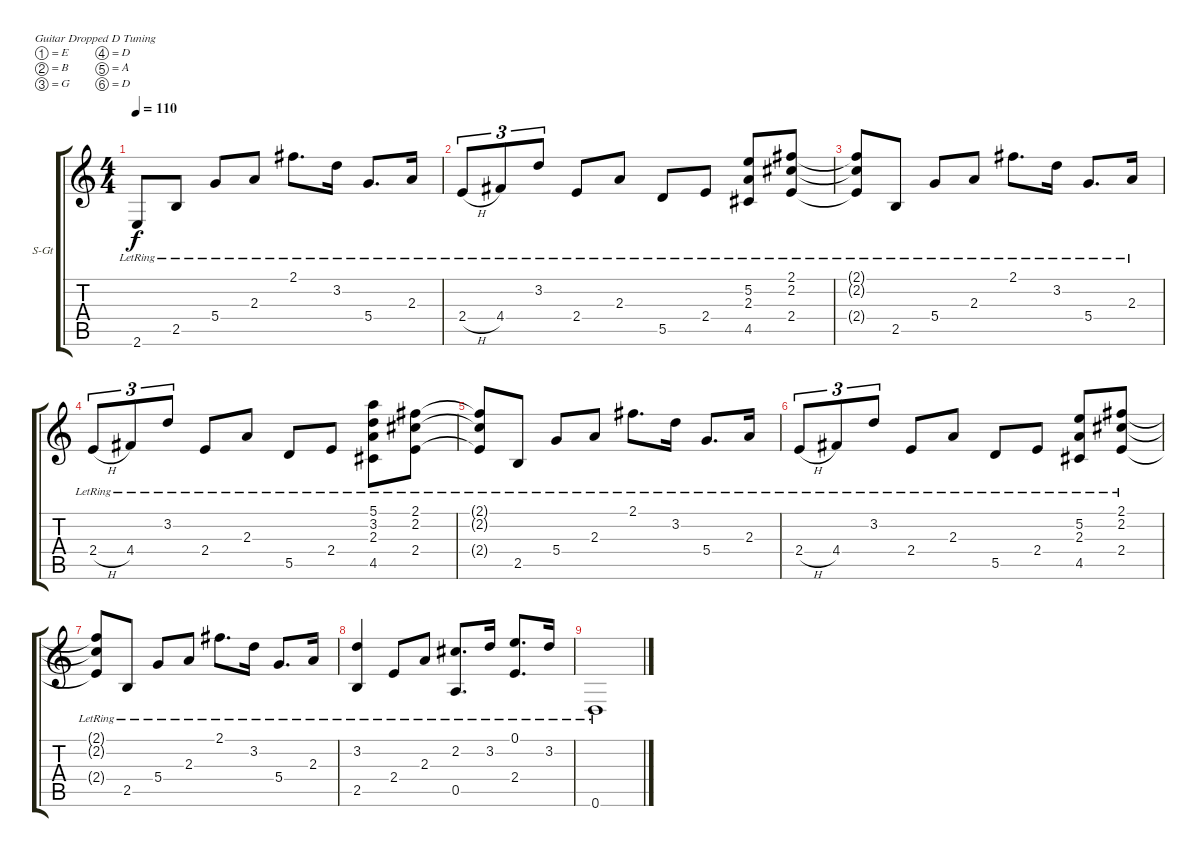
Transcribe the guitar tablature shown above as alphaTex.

\bracketExtendMode groupsimilarinstruments
\firstSystemTrackNameOrientation horizontal
\otherSystemsTrackNameOrientation horizontal
\track ("Piste 1" "S-Gt") {instrument acousticguitarsteel}
\staff {score tabs}
\tuning (E4 B3 G3 D3 A2 D2)
\ts (4 4)
\tempo 110
\clef g2
\ks c
2.6{lr}.8{dy f} 2.5{lr}.8 5.4{lr}.8 2.3{lr}.8 2.1{lr}.8{d} 3.2{lr}.16 5.4{lr}.8{d} 2.3{lr}.16 |
2.4{h lr}.8{tu (3 2)} 4.4{lr}.8{tu (3 2)} 3.2{lr}.8{tu (3 2)} 2.4{lr}.8 2.3{lr}.8 5.5{lr}.8 2.4{lr}.8 (4.5{lr} 2.3{lr} 5.2{lr}).8 (2.4{lr} 2.1{lr} 2.2{lr}).8 |
(2.4{lr t} 2.2{lr t} 2.1{lr t}).8 2.5{lr}.8 5.4{lr}.8 2.3{lr}.8 2.1{lr}.8{d} 3.2{lr}.16 5.4{lr}.8{d} 2.3{lr}.16 |
2.4{h lr}.8{tu (3 2)} 4.4{lr}.8{tu (3 2)} 3.2{lr}.8{tu (3 2)} 2.4{lr}.8 2.3{lr}.8 5.5{lr}.8 2.4{lr}.8 (4.5{lr} 2.3{lr} 3.2{lr} 5.1{lr}).8 (2.4{lr} 2.1{lr} 2.2{lr}).8 |
(2.4{lr t} 2.2{lr t} 2.1{lr t}).8 2.5{lr}.8 5.4{lr}.8 2.3{lr}.8 2.1{lr}.8{d} 3.2{lr}.16 5.4{lr}.8{d} 2.3{lr}.16 |
2.4{h lr}.8{tu (3 2)} 4.4{lr}.8{tu (3 2)} 3.2{lr}.8{tu (3 2)} 2.4{lr}.8 2.3{lr}.8 5.5{lr}.8 2.4{lr}.8 (4.5{lr} 2.3{lr} 5.2{lr}).8 (2.4{lr} 2.1{lr} 2.2{lr}).8 |
(2.4{lr t} 2.2{lr t} 2.1{lr t}).8 2.5{lr}.8 5.4{lr}.8 2.3{lr}.8 2.1{lr}.8{d} 3.2{lr}.16 5.4{lr}.8{d} 2.3{lr}.16 |
(2.5{lr} 3.2{lr}).4 2.4{lr}.8 2.3{lr}.8 (2.2{lr} 0.5{lr}).8{d} 3.2{lr}.16 (0.1{lr} 2.4{lr}).8{d} 3.2{lr}.16 |
0.6{lr}.1
